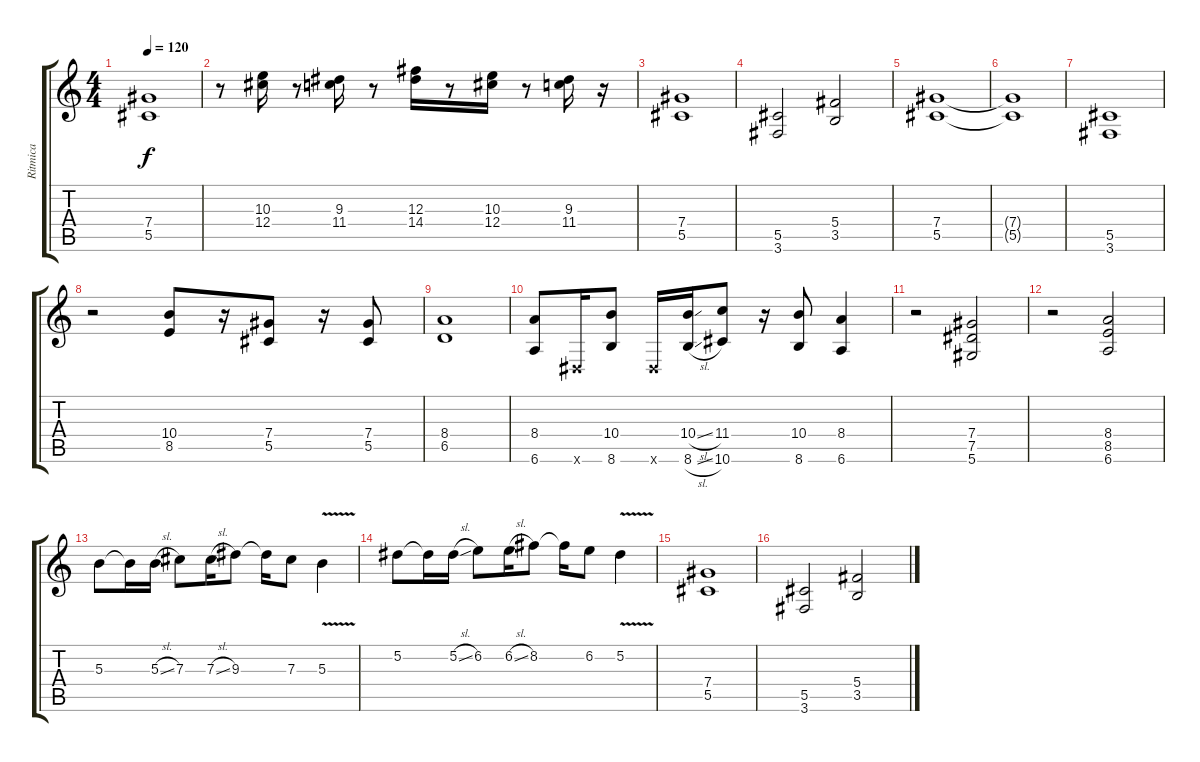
\track ("Ritmica" "Ritmica") {instrument acousticguitarnylon}
\staff {score tabs}
\tuning (Eb4 Bb3 Gb3 Db3 Ab2 Eb2) {hide}
\ts (4 4)
\tempo 120
\clef g2
\ks c
(7.4 5.5).1{dy f} |
r.8 (10.3 12.4).16 r.8 (9.3 11.4).16 r.8 (12.3 14.4).16 r.8 (10.3 12.4).16 r.8 (9.3 11.4).16 r.16 |
(7.4 5.5).1 |
(5.5 3.6).2 (5.4 3.5).2 |
(7.4 5.5).1 |
(7.4{t} 5.5{t}).1 |
(5.5 3.6).1 |
r.2 (10.4 8.5).8 r.16 (7.4 5.5).8 r.16 (7.4 5.5).8 |
(8.4 6.5).1 |
(8.4 6.6).8 0.6{x}.16 (10.4 8.6).8 0.6{x}.16 (10.4{sl} 8.6{sl}).16 (11.4 10.6).8 r.16 (10.4 8.6).8 (8.4 6.6).4 |
r.2 (7.4 7.5 5.6).2 |
r.2 (8.4 8.5 6.6).2 |
5.3.8 5.3{t}.16 5.3{sl}.16 7.3.8 7.3{sl}.16 9.3.8 9.3{t}.16 7.3.8 5.3{v}.4 |
5.2.8 5.2{t}.16 5.2{sl}.16 6.2.8 6.2{sl}.16 8.2.8 8.2{t}.16 6.2.8 5.2{v}.4 |
(7.4 5.5).1 |
(5.5 3.6).2 (5.4 3.5).2
